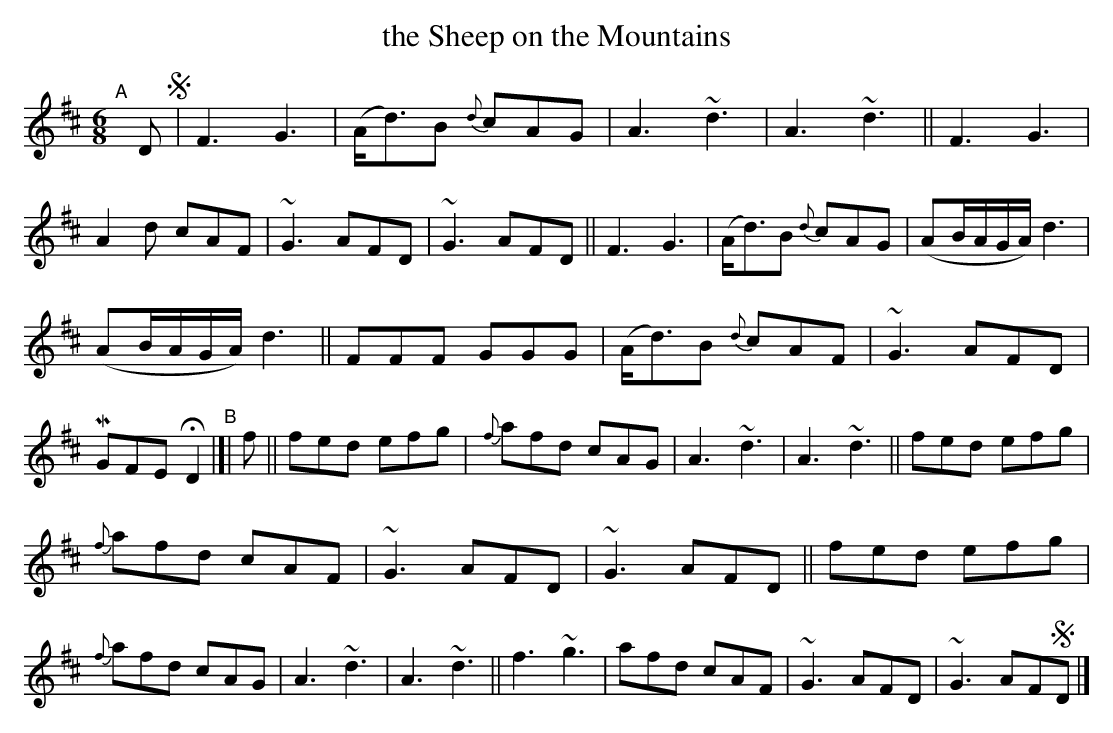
X:1
T: the Sheep on the Mountains
M: 6/8
L: 1/8
K: D
"^A"[|] D !segno!|\
F3 G3 | (A<d)B {d}cAG | A3 ~d3 | A3 ~d3 ||\
F3 G3 | A2d cAF | ~G3 AFD | ~G3 AFD ||\
F3 G3 | (A<d)B {d}cAG | (AB/A/G/A/)d3 |
(AB/A/G/A/) d3 ||\
FFF GGG | (A<d)B {d}cAF | ~G3 AFD | MGFE HD2 "^B"|[|\
f ||\
fed efg | {f}afd cAG | A3 ~d3 | A3 ~d3 ||\
fed efg |
{f}afd cAF | ~G3 AFD | ~G3 AFD ||\
fed efg | {f}afd cAG | A3 ~d3 | A3 ~d3 ||\
f3 ~g3 | afd cAF | ~G3 AFD | ~G3 AF!segno!D |]
